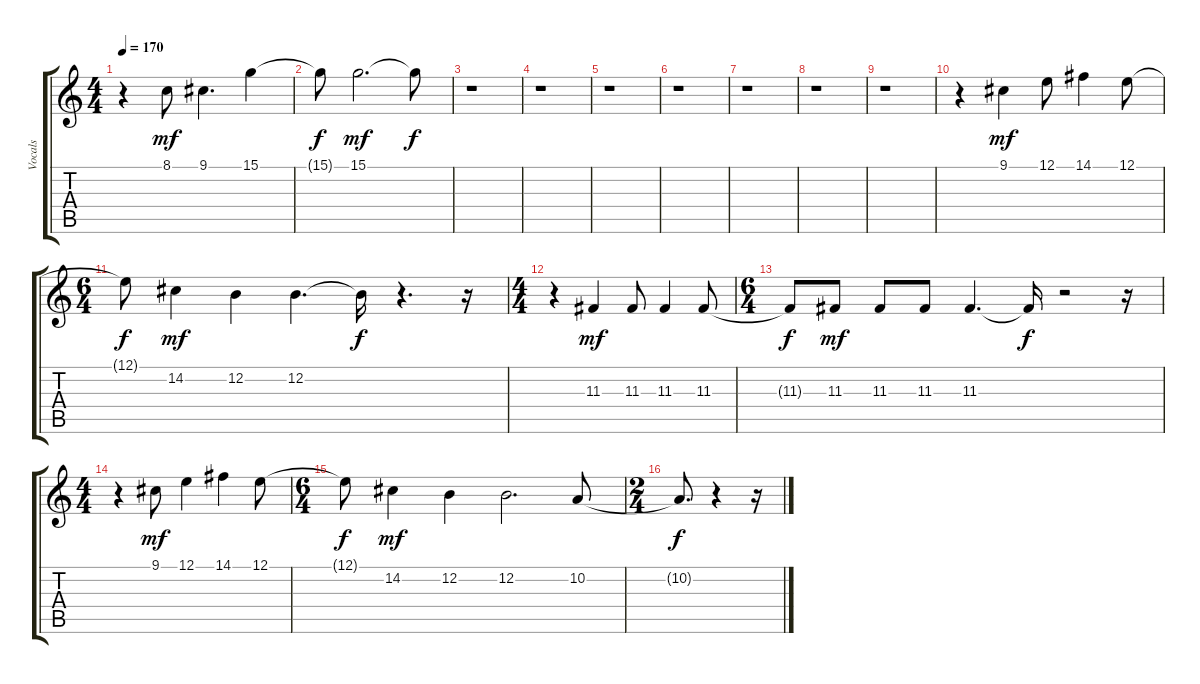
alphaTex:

\track ("Vocals" "Vocals") {mute instrument lead2sawtooth}
\staff {score tabs}
\tuning (E4 B3 G3 D3 A2 E2) {hide}
\ts (4 4)
\tempo 170
\clef g2
\ks c
r.4{dy f} 8.1.8{dy mf} 9.1.4{d} 15.1.4 |
15.1{t}.8{dy f} 15.1.2{d dy mf} 15.1{t}.8{dy f} |
r.1 |
r.1 |
r.1 |
r.1 |
r.1 |
r.1 |
r.1 |
r.4 9.1.4{dy mf} 12.1.8 14.1.4 12.1.8 |
\ts (6 4)
12.1{t}.8{dy f} 14.2.4{dy mf} 12.2.4 12.2.4{d} 12.2{t}.16{dy f} r.4{d} r.16 |
\ts (4 4)
r.4 11.3.4{dy mf} 11.3.8 11.3.4 11.3.8 |
\ts (6 4)
11.3{t}.8{dy f} 11.3.8{dy mf} 11.3.8 11.3.8 11.3.4{d} 11.3{t}.16{dy f} r.2 r.16 |
\ts (4 4)
r.4 9.1.8{dy mf} 12.1.4 14.1.4 12.1.8 |
\ts (6 4)
12.1{t}.8{dy f} 14.2.4{dy mf} 12.2.4 12.2.2{d} 10.2.8 |
\ts (2 4)
10.2{t}.8{d dy f} r.4 r.16
